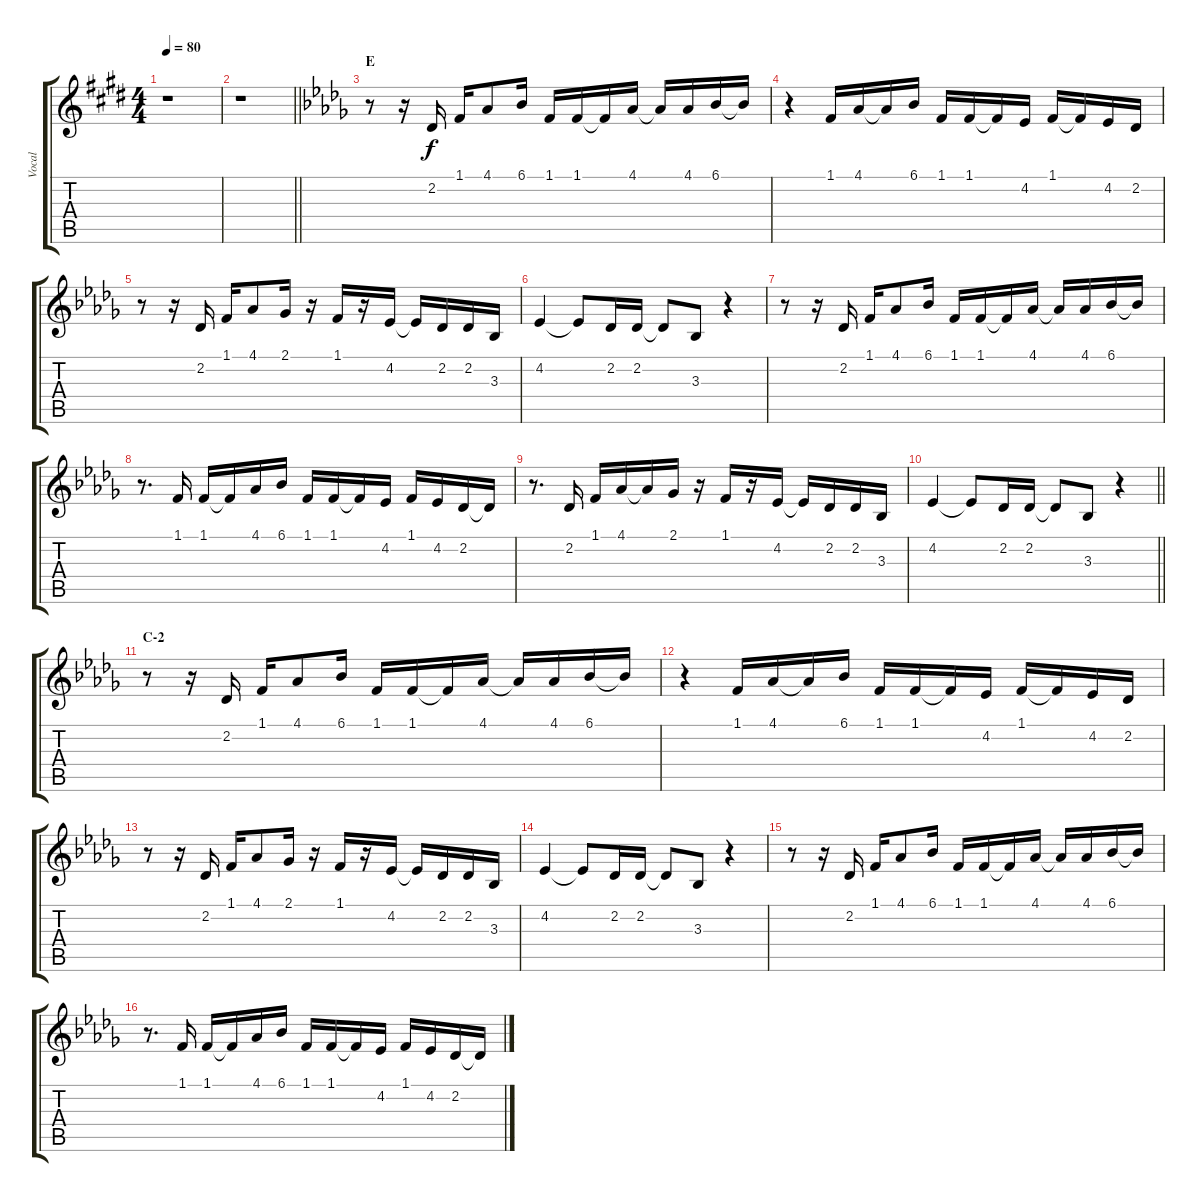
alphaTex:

\track ("Vocal" "Vocal") {instrument flute}
\staff {score tabs}
\tuning (E4 B3 G3 D3 A2 E2) {hide}
\ts (4 4)
\tempo 80
\clef g2
\ks e
r.1{dy f} |
\barLineRight lightlight
r.1 |
\section ("" "E")
\ks db
r.8 r.16 2.2.16 1.1.16 4.1.8 6.1.16 1.1.16 1.1.16 1.1{t}.16 4.1.16 4.1{t}.16 4.1.16 6.1.16 6.1{t}.16 |
r.4 1.1.16 4.1.16 4.1{t}.16 6.1.16 1.1.16 1.1.16 1.1{t}.16 4.2.16 1.1.16 1.1{t}.16 4.2.16 2.2.16 |
r.8 r.16 2.2.16 1.1.16 4.1.8 2.1.16 r.16 1.1.16 r.16 4.2.16 4.2{t}.16 2.2.16 2.2.16 3.3.16 |
4.2.4 4.2{t}.8 2.2.16 2.2.16 2.2{t}.8 3.3.8 r.4 |
r.8 r.16 2.2.16 1.1.16 4.1.8 6.1.16 1.1.16 1.1.16 1.1{t}.16 4.1.16 4.1{t}.16 4.1.16 6.1.16 6.1{t}.16 |
r.8{d} 1.1.16 1.1.16 1.1{t}.16 4.1.16 6.1.16 1.1.16 1.1.16 1.1{t}.16 4.2.16 1.1.16 4.2.16 2.2.16 2.2{t}.16 |
r.8{d} 2.2.16 1.1.16 4.1.16 4.1{t}.16 2.1.16 r.16 1.1.16 r.16 4.2.16 4.2{t}.16 2.2.16 2.2.16 3.3.16 |
\barLineRight lightlight
4.2.4 4.2{t}.8 2.2.16 2.2.16 2.2{t}.8 3.3.8 r.4 |
\section ("" "C-2")
r.8 r.16 2.2.16 1.1.16 4.1.8 6.1.16 1.1.16 1.1.16 1.1{t}.16 4.1.16 4.1{t}.16 4.1.16 6.1.16 6.1{t}.16 |
r.4 1.1.16 4.1.16 4.1{t}.16 6.1.16 1.1.16 1.1.16 1.1{t}.16 4.2.16 1.1.16 1.1{t}.16 4.2.16 2.2.16 |
r.8 r.16 2.2.16 1.1.16 4.1.8 2.1.16 r.16 1.1.16 r.16 4.2.16 4.2{t}.16 2.2.16 2.2.16 3.3.16 |
4.2.4 4.2{t}.8 2.2.16 2.2.16 2.2{t}.8 3.3.8 r.4 |
r.8 r.16 2.2.16 1.1.16 4.1.8 6.1.16 1.1.16 1.1.16 1.1{t}.16 4.1.16 4.1{t}.16 4.1.16 6.1.16 6.1{t}.16 |
r.8{d} 1.1.16 1.1.16 1.1{t}.16 4.1.16 6.1.16 1.1.16 1.1.16 1.1{t}.16 4.2.16 1.1.16 4.2.16 2.2.16 2.2{t}.16
